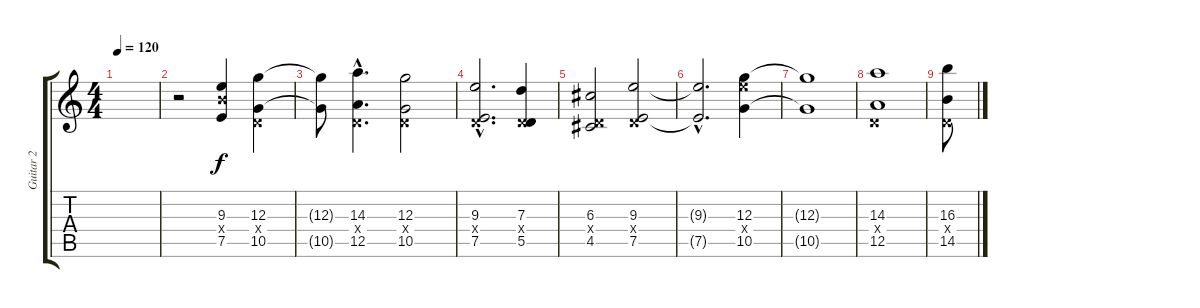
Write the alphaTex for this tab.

\track ("Guitar 2" "Guitar 2") {instrument distortionguitar}
\staff {score tabs}
\tuning (E4 B3 G3 D3 A2 E2) {hide}
\ts (4 4)
\tempo 120
\clef g2
\ks c
|
r.2 (9.3 9.4{x} 7.5).4 (12.3 0.4{x} 10.5).4 |
(12.3{t} 10.5{t}).8 (14.3{hac} 0.4{hac x} 12.5{hac}).4{d} (12.3 0.4{x} 10.5).2 |
(9.3{hac} 0.4{hac x} 7.5{hac}).2{d} (7.3 0.4{x} 5.5).4 |
(6.3 0.4{x} 4.5).2 (9.3 0.4{x} 7.5).2 |
(9.3{hac t} 7.5{hac t}).2{d} (12.3 14.4{x} 10.5).4 |
(12.3{t} 10.5{t}).1 |
(14.3 0.4{x} 12.5).1 |
(16.3 0.4{x} 14.5).8
